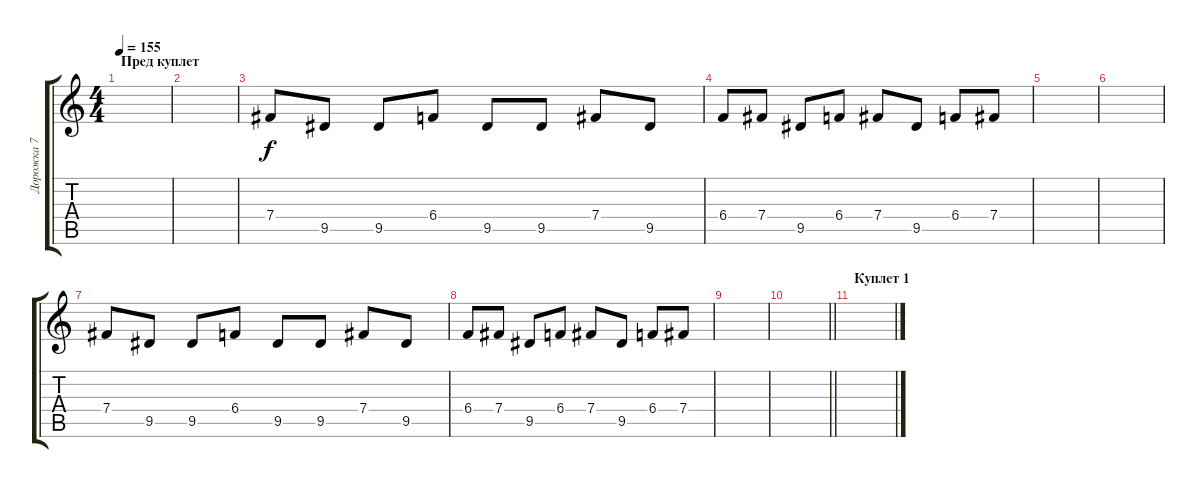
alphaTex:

\track ("Дорожка 7" "Дорожка 7") {instrument distortionguitar}
\staff {score tabs}
\tuning (Db4 Ab3 E3 B2 Gb2 B1) {hide}
\ts (4 4)
\section ("" "Пред куплет")
\tempo 155
\clef g2
\ks c
|
|
7.4.8 9.5.8 9.5.8 6.4.8 9.5.8 9.5.8 7.4.8 9.5.8 |
6.4.8 7.4.8 9.5.8 6.4.8 7.4.8 9.5.8 6.4.8 7.4.8 |
|
|
7.4.8 9.5.8 9.5.8 6.4.8 9.5.8 9.5.8 7.4.8 9.5.8 |
6.4.8 7.4.8 9.5.8 6.4.8 7.4.8 9.5.8 6.4.8 7.4.8 |
|
\barLineRight lightlight
|
\section ("" "Куплет 1")
